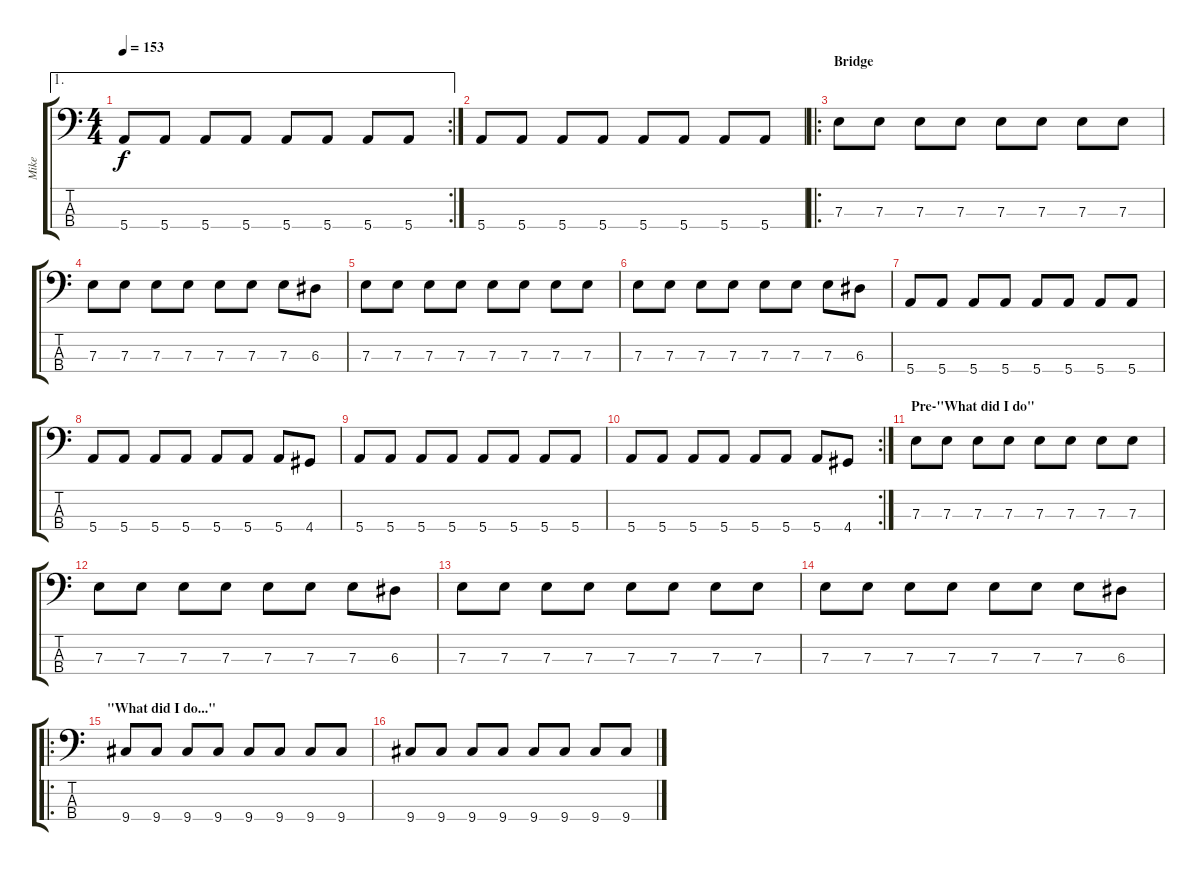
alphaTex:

\track ("Mike" "Mike") {instrument electricbassfinger}
\staff {score tabs}
\tuning (G2 D2 A1 E1) {hide}
\ae 1
\rc 2
\ts (4 4)
\tempo 153
\clef f4
\ks c
5.4.8{dy f} 5.4.8 5.4.8 5.4.8 5.4.8 5.4.8 5.4.8 5.4.8 |
5.4.8 5.4.8 5.4.8 5.4.8 5.4.8 5.4.8 5.4.8 5.4.8 |
\ro
\section ("" "Bridge")
7.3.8 7.3.8 7.3.8 7.3.8 7.3.8 7.3.8 7.3.8 7.3.8 |
7.3.8 7.3.8 7.3.8 7.3.8 7.3.8 7.3.8 7.3.8 6.3.8 |
7.3.8 7.3.8 7.3.8 7.3.8 7.3.8 7.3.8 7.3.8 7.3.8 |
7.3.8 7.3.8 7.3.8 7.3.8 7.3.8 7.3.8 7.3.8 6.3.8 |
5.4.8 5.4.8 5.4.8 5.4.8 5.4.8 5.4.8 5.4.8 5.4.8 |
5.4.8 5.4.8 5.4.8 5.4.8 5.4.8 5.4.8 5.4.8 4.4.8 |
5.4.8 5.4.8 5.4.8 5.4.8 5.4.8 5.4.8 5.4.8 5.4.8 |
\rc 2
5.4.8 5.4.8 5.4.8 5.4.8 5.4.8 5.4.8 5.4.8 4.4.8 |
\section ("" "Pre-\"What did I do\"")
7.3.8 7.3.8 7.3.8 7.3.8 7.3.8 7.3.8 7.3.8 7.3.8 |
7.3.8 7.3.8 7.3.8 7.3.8 7.3.8 7.3.8 7.3.8 6.3.8 |
7.3.8 7.3.8 7.3.8 7.3.8 7.3.8 7.3.8 7.3.8 7.3.8 |
7.3.8 7.3.8 7.3.8 7.3.8 7.3.8 7.3.8 7.3.8 6.3.8 |
\ro
\section ("" "\"What did I do...\"")
9.4.8 9.4.8 9.4.8 9.4.8 9.4.8 9.4.8 9.4.8 9.4.8 |
9.4.8 9.4.8 9.4.8 9.4.8 9.4.8 9.4.8 9.4.8 9.4.8
